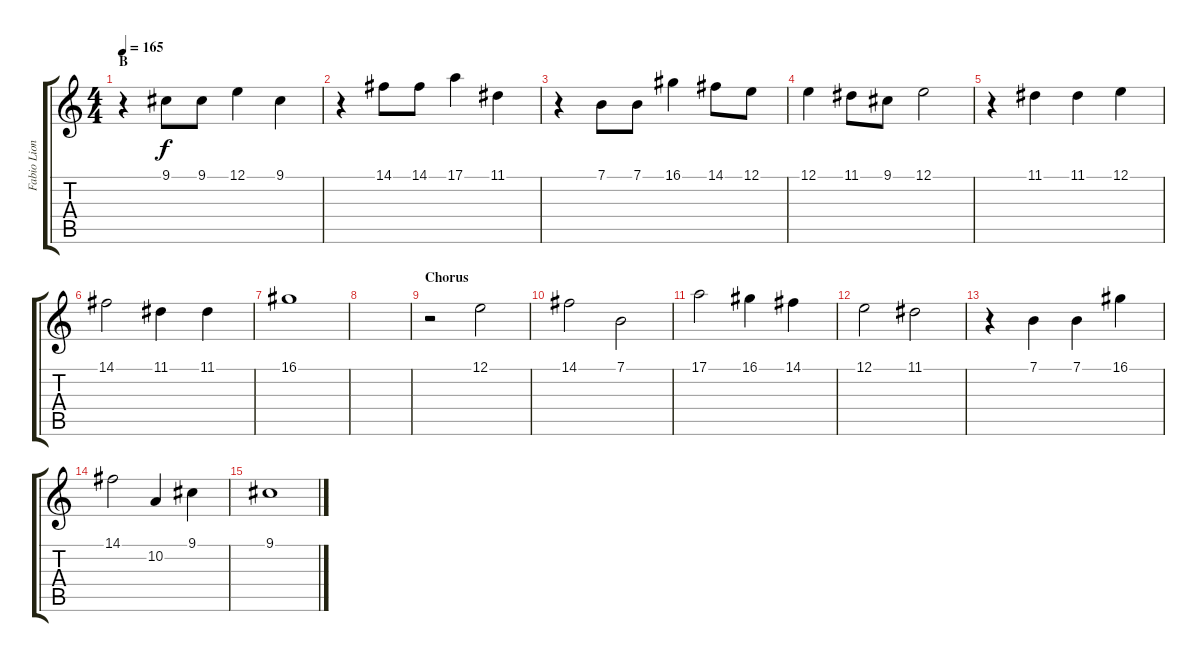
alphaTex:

\track ("Fabio Lione (Vocals)" "Fabio Lion") {instrument lead6voice}
\staff {score tabs}
\tuning (E4 B3 G3 D3 A2 E2) {hide}
\ts (4 4)
\section ("" "B")
\tempo 165
\clef g2
\ks c
r.4{dy f} 9.1.8 9.1.8 12.1.4 9.1.4 |
r.4 14.1.8 14.1.8 17.1.4 11.1.4 |
r.4 7.1.8 7.1.8 16.1.4 14.1.8 12.1.8 |
12.1.4 11.1.8 9.1.8 12.1.2 |
r.4 11.1.4 11.1.4 12.1.4 |
14.1.2 11.1.4 11.1.4 |
16.1.1 |
|
\section ("" "Chorus")
r.2 12.1.2 |
14.1.2 7.1.2 |
17.1.2 16.1.4 14.1.4 |
12.1.2 11.1.2 |
r.4 7.1.4 7.1.4 16.1.4 |
14.1.2 10.2.4 9.1.4 |
9.1.1
